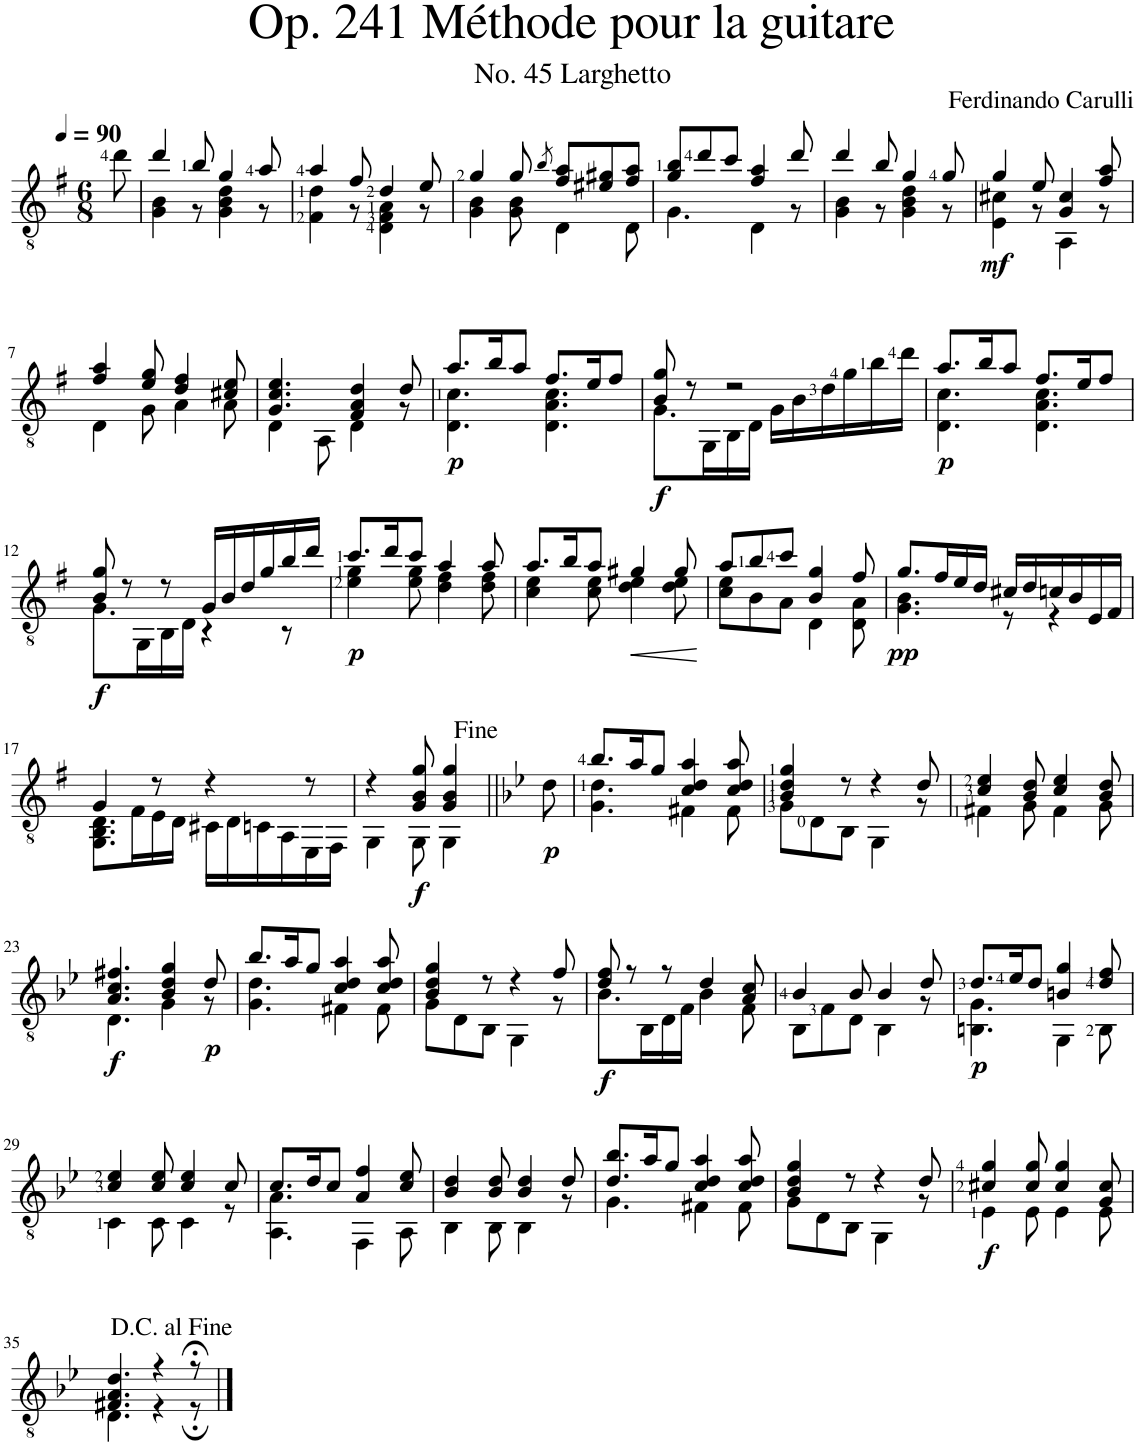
**kern	**dynam
*part1	*part1
*staff1	*staff1
*I"Classical Guitar	*
*I'Guit.	*
*clefGv2	*
*k[f#]	*
*M6/8	*
*MM90	*
=	=
8dd\	.
=1	=1
*^	*
4dd/	4G\ 4B\	.
8b/	8r	.
4g/	4G\ 4B\ 4d\	.
8a/	8r	.
=2	=2	=2
4a/	4F#\ 4d\	.
8f#/	8r	.
4d/	4D\ 4F#\ 4A\	.
8e/	8r	.
=3	=3	=3
4g/	4G\ 4B\	.
8g/	8G\ 8B\	.
8qb/	.	.
8f#/ 8a/L	4D\	.
8e#X/ 8g#X/	.	.
8f#/ 8a/J	8D\	.
=4	=4	=4
8g/ 8b/L	4.G\	.
8dd/	.	.
8cc/J	.	.
4f#/ 4a/	4D\	.
8dd/	8r	.
=5	=5	=5
4dd/	4G\ 4B\	.
8b/	8r	.
4g/	4G\ 4B\ 4d\	.
8g/	8r	.
=6	=6	=6
!	!	!LO:DY:b
4g/	4E\ 4c#X\	mf
8e/	8r	.
4G/ 4c#/	4AA\	.
8f#/ 8a/	8r	.
!!LO:LB:g=z	!!
=7	=7	=7
4f#/ 4a/	4D\	.
8e/ 8g/	8G\	.
4d/ 4f#/	4A\	.
8c#X/ 8e/	8A\	.
=8	=8	=8
4.G/ 4.c/ 4.e/	4D\	.
.	8AA\	.
4F#/ 4A/ 4d/	4D\	.
8d/	8r	.
=9	=9	=9
!	!	!LO:DY:b
8.a/L	4.D\ 4.c\	p
16b/K	.	.
8a/J	.	.
8.f#/L	4.D\ 4.A\ 4.c\	.
16e/K	.	.
8f#/J	.	.
=10	=10	=10
!	!	!LO:DY:b
8B/ 8g/	8.G\L	f
8r	.	.
.	16GG\L	.
2r	16BB\	.
.	16D\JJ	.
.	16G\LL	.
.	16B\	.
.	16d\	.
.	16g\	.
.	16b\	.
.	16dd\JJ	.
=11	=11	=11
!	!	!LO:DY:b
8.a/L	4.D\ 4.c\	p
16b/K	.	.
8a/J	.	.
8.f#/L	4.D\ 4.A\ 4.c\	.
16e/K	.	.
8f#/J	.	.
!!LO:LB:g=z	!!
=12	=12	=12
!	!	!LO:DY:b
8B/ 8g/	8.G\L	f
8r	.	.
.	16GG\L	.
8r	16BB\	.
.	16D\JJ	.
16G/LL	4r	.
16B/	.	.
16d/	.	.
16g/	.	.
16b/	8r	.
16dd/JJ	.	.
=13	=13	=13
!	!	!LO:DY:b
8.cc/L	4e\ 4g\	p
16dd/K	.	.
8cc/J	8e\ 8g\	.
4a/	4d\ 4f#\	.
8a/	8d\ 8f#\	.
=14	=14	=14
8.a/L	4c\ 4e\	.
16b/K	.	.
8a/J	8c\ 8e\	.
!	!	!LO:HP:b
4g#X/	4d\ 4e\	<
8g#/	8d\ 8e\	.
*v	*v	*
.	[
=15	=15
*^	*
8a/L	8c\ 8e\L	.
8b/	8B\	.
8cc/J	8A\J	.
4B/ 4g/	4D\	.
8f#/	8D\ 8A\	.
=16	=16	=16
!	!	!LO:DY:b
8.g/L	4.G\ 4.B\	pp
16f#/L	.	.
16e/	.	.
16d/JJ	.	.
16c#X/LL	8r	.
16d/	.	.
16cn/	4r	.
16B/	.	.
16E/	.	.
16F#/JJ	.	.
!!LO:LB:g=z	!!
=17	=17	=17
4G/	8.GG\ 8.BB\ 8.D\L	.
.	16F#\L	.
8r	16E\	.
.	16D\JJ	.
4r	16C#X\LL	.
.	16D\	.
.	16Cn\	.
.	16AA\	.
8r	16EE\	.
.	16FF#\JJ	.
=18	=18	=18
4r	4GG\	.
!	!	!LO:DY:b
8G/ 8B/ 8g/	8GG\	f
4G/ 4B/ 4g/	4GG\	.
*v	*v	*
=19||	=19||
*k[b-e-]	*
*^	*
!	!	!LO:DY:b
*v	*v	*
8d\	p
=20	=20
*^	*
8.b-/L	4.G\ 4.d\	.
16a/K	.	.
8g/J	.	.
4c/ 4d/ 4a/	4F#X\	.
8c/ 8d/ 8a/	8F#\	.
=21	=21	=21
4B-/ 4d/ 4g/	8G\L	.
.	8D\	.
8r	8BB-\J	.
4r	4GG\	.
8d/	8r	.
=22	=22	=22
4c/ 4e-/	4F#X\	.
8B-/ 8d/	8G\	.
4c/ 4e-/	4F#\	.
8B-/ 8d/	8G\	.
!!LO:LB:g=z	!!
=23	=23	=23
!	!	!LO:DY:b
4.A/ 4.c/ 4.f#X/	4.D\	f
4B-/ 4d/ 4g/	4G\	.
!	!	!LO:DY:b
8d/	8r	p
=24	=24	=24
8.b-/L	4.G\ 4.d\	.
16a/K	.	.
8g/J	.	.
4c/ 4d/ 4a/	4F#X\	.
8c/ 8d/ 8a/	8F#\	.
=25	=25	=25
4B-/ 4d/ 4g/	8G\L	.
.	8D\	.
8r	8BB-\J	.
4r	4GG\	.
8f/	8r	.
=26	=26	=26
!	!	!LO:DY:b
8d/ 8f/	8.B-\L	f
8r	.	.
.	16BB-\L	.
8r	16D\	.
.	16F\JJ	.
4d/	4B-\	.
8A/ 8c/	8F\	.
=27	=27	=27
4B-/	8BB-\L	.
.	8F\	.
8B-/	8D\J	.
4B-/	4BB-\	.
8d/	8r	.
=28	=28	=28
!	!	!LO:DY:b
8.d/L	4.BBn\ 4.G\	p
16e-/K	.	.
8d/J	.	.
4Bn/ 4g/	4GG\	.
8d/ 8f/	8BB\	.
!!LO:LB:g=z	!!
=29	=29	=29
4c/ 4e-/	4C\	.
8c/ 8e-/	8C\	.
4c/ 4e-/	4C\	.
8c/	8r	.
=30	=30	=30
8.c/L	4.AA\ 4.A\	.
16d/K	.	.
8c/J	.	.
4A/ 4f/	4FF\	.
8c/ 8e-/	8AA\	.
=31	=31	=31
4B-/ 4d/	4BB-\	.
8B-/ 8d/	8BB-\	.
4B-/ 4d/	4BB-\	.
8d/	8r	.
=32	=32	=32
8.d/ 8.b-/L	4.G\	.
16a/K	.	.
8g/J	.	.
4c/ 4d/ 4a/	4F#X\	.
8c/ 8d/ 8a/	8F#\	.
=33	=33	=33
4B-/ 4d/ 4g/	8G\L	.
.	8D\	.
8r	8BB-\J	.
4r	4GG\	.
8d/	8r	.
=34	=34	=34
!	!	!LO:DY:b
4c#X/ 4g/	4E-\	f
8c#/ 8g/	8E-\	.
4c#/ 4g/	4E-\	.
8G/ 8c#/	8E-\	.
!!LO:LB:g=z	!!
=35	=35	=35
4.F#X/ 4.A/ 4.d/	4.D\	.
4r	4r	.
8r;<	8r;	.
*v	*v	*
==	==
*-	*-
